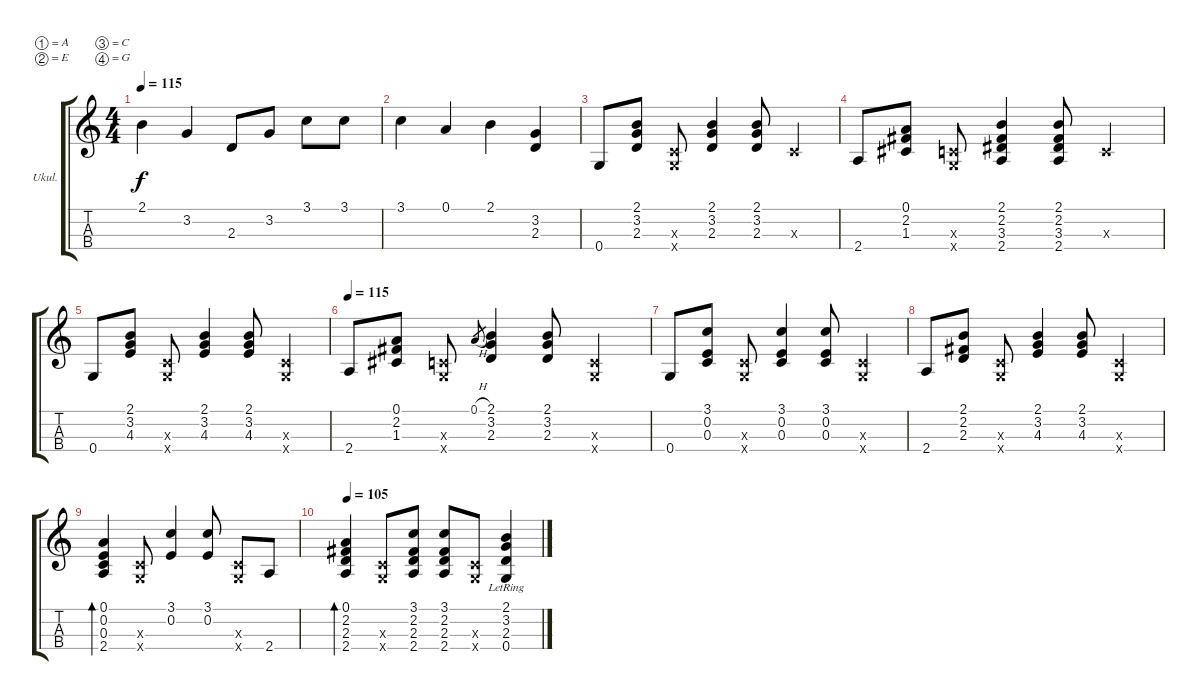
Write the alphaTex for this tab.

\defaultSystemsLayout 4
\bracketExtendMode groupsimilarinstruments
\firstSystemTrackNameOrientation horizontal
\otherSystemsTrackNameOrientation horizontal
\track ("Ukulele" "Ukul.") {instrument shamisen}
\staff {score tabs}
\tuning (A4 E4 C4 G3)
\ts (4 4)
\tempo 115
\clef g2
\ks c
2.1.4{dy f} 3.2.4 2.3.8 3.2.8 3.1.8 3.1.8 |
3.1.4 0.1.4 2.1.4 (3.2 2.3).4 |
0.4.8 (2.3 3.2 2.1).8 (0.3{x} 0.4{x}).8 (2.3 3.2 2.1).4 (2.3 3.2 2.1).8 0.3{x}.4 |
2.4.8 (1.3 2.2 0.1).8 (0.4{x} 0.3{x}).8 (2.4 3.3 2.2 2.1).4 (2.4 3.3 2.2 2.1).8 0.3{x}.4 |
0.4.8 (4.3 3.2 2.1).8 (0.3{x} 0.4{x}).8 (4.3 3.2 2.1).4 (4.3 3.2 2.1).8 (0.4{x} 0.3{x}).4 |
\tempo 115
2.4.8 (1.3 2.2 0.1).8 (0.4{x} 0.3{x}).8 0.1{h}.8{gr} (2.3 3.2 2.1).4 (2.3 3.2 2.1).8 (0.4{x} 0.3{x}).4 |
0.4.8 (0.3 0.2 3.1).8 (0.3{x} 0.4{x}).8 (0.3 0.2 3.1).4 (0.3 0.2 3.1).8 (0.4{x} 0.3{x}).4 |
2.4.8 (2.3 2.2 2.1).8 (0.3{x} 0.4{x}).8 (4.3 3.2 2.1).4 (4.3 3.2 2.1).8 (0.4{x} 0.3{x}).4 |
(2.4 0.3 0.2 0.1).4{bd 67} (0.4{x} 0.3{x}).8 (3.1 0.2).4 (3.1 0.2).8 (0.4{x} 0.3{x}).8 2.4.8 |
\tempo (105 0.0125)
(2.4 2.3 2.2 0.1).4{bd 117} (0.4{x} 0.3{x}).8 (2.3 2.2 2.4 3.1).8 (2.4 2.3 2.2 3.1).8 (0.4{x} 0.3{x}).8 (3.2{lr} 2.3 2.1 0.4).4
